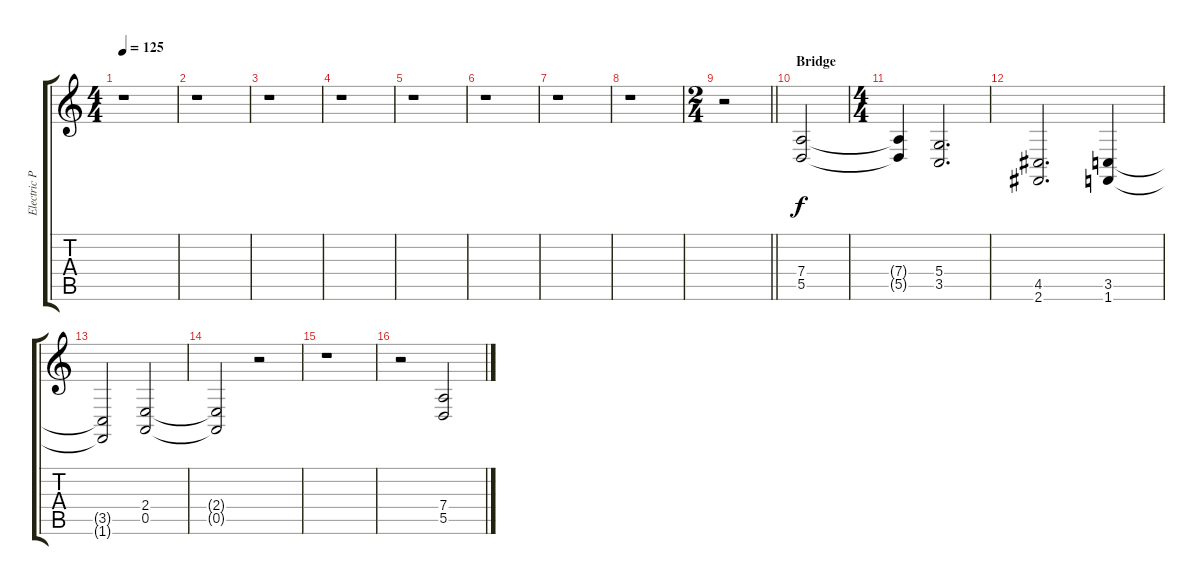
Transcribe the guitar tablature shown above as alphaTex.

\track ("Electric Piano" "Electric P") {instrument electricgrandpiano}
\staff {score tabs}
\tuning (E4 B3 G3 D3 A2 E2) {hide}
\ts (4 4)
\tempo 125
\clef g2
\ks c
r.1{dy f} |
r.1 |
r.1 |
r.1 |
r.1 |
r.1 |
r.1 |
r.1 |
\ts (2 4)
\barLineRight lightlight
r.2 |
\section ("" "Bridge")
(7.4 5.5).2 |
\ts (4 4)
(7.4{t} 5.5{t}).4 (5.4 3.5).2{d} |
(4.5 2.6).2{d} (3.5 1.6).4 |
(3.5{t} 1.6{t}).2 (2.4 0.5).2 |
(2.4{t} 0.5{t}).2 r.2 |
r.1 |
r.2 (7.4 5.5).2
